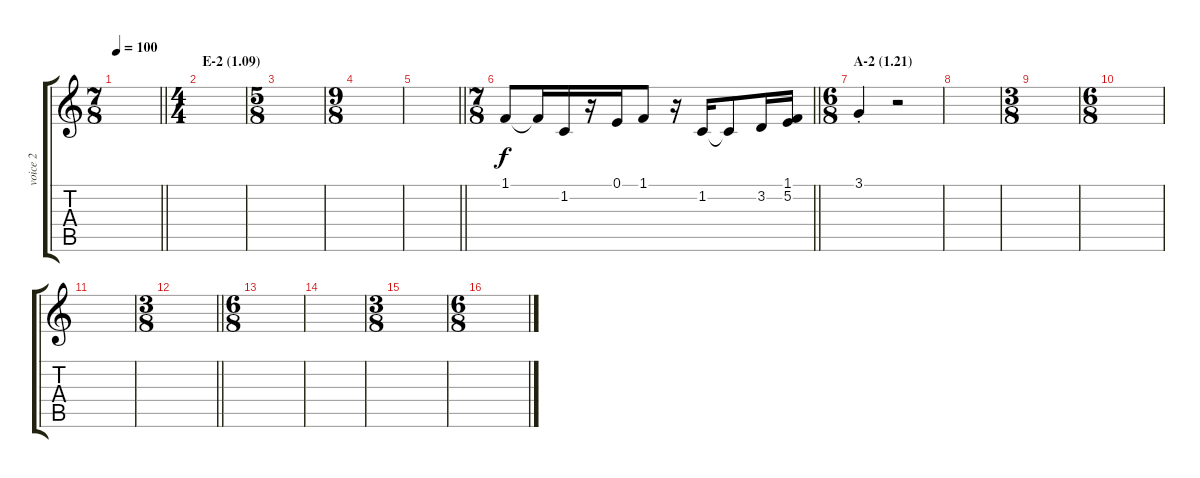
\track ("voice 2" "voice 2") {instrument clarinet}
\staff {score tabs}
\tuning (E4 B3 G3 D3 A2 E2) {hide}
\ts (7 8)
\tempo 100
\clef g2
\barLineRight lightlight
\ks c
|
\ts (4 4)
\section ("" "E-2 (1.09)")
|
\ts (5 8)
|
\ts (9 8)
|
\barLineRight lightlight
|
\ts (7 8)
\barLineRight lightlight
1.1.8 1.1{t}.16 1.2.16 r.16 0.1.16 1.1.8 r.16 1.2.16 1.2{t}.8 3.2.16 (1.1 5.2).16 |
\ts (6 8)
\section ("" "A-2 (1.21)")
3.1{st}.4 r.2 |
|
\ts (3 8)
|
\ts (6 8)
|
|
\ts (3 8)
\barLineRight lightlight
|
\ts (6 8)
|
|
\ts (3 8)
|
\ts (6 8)
